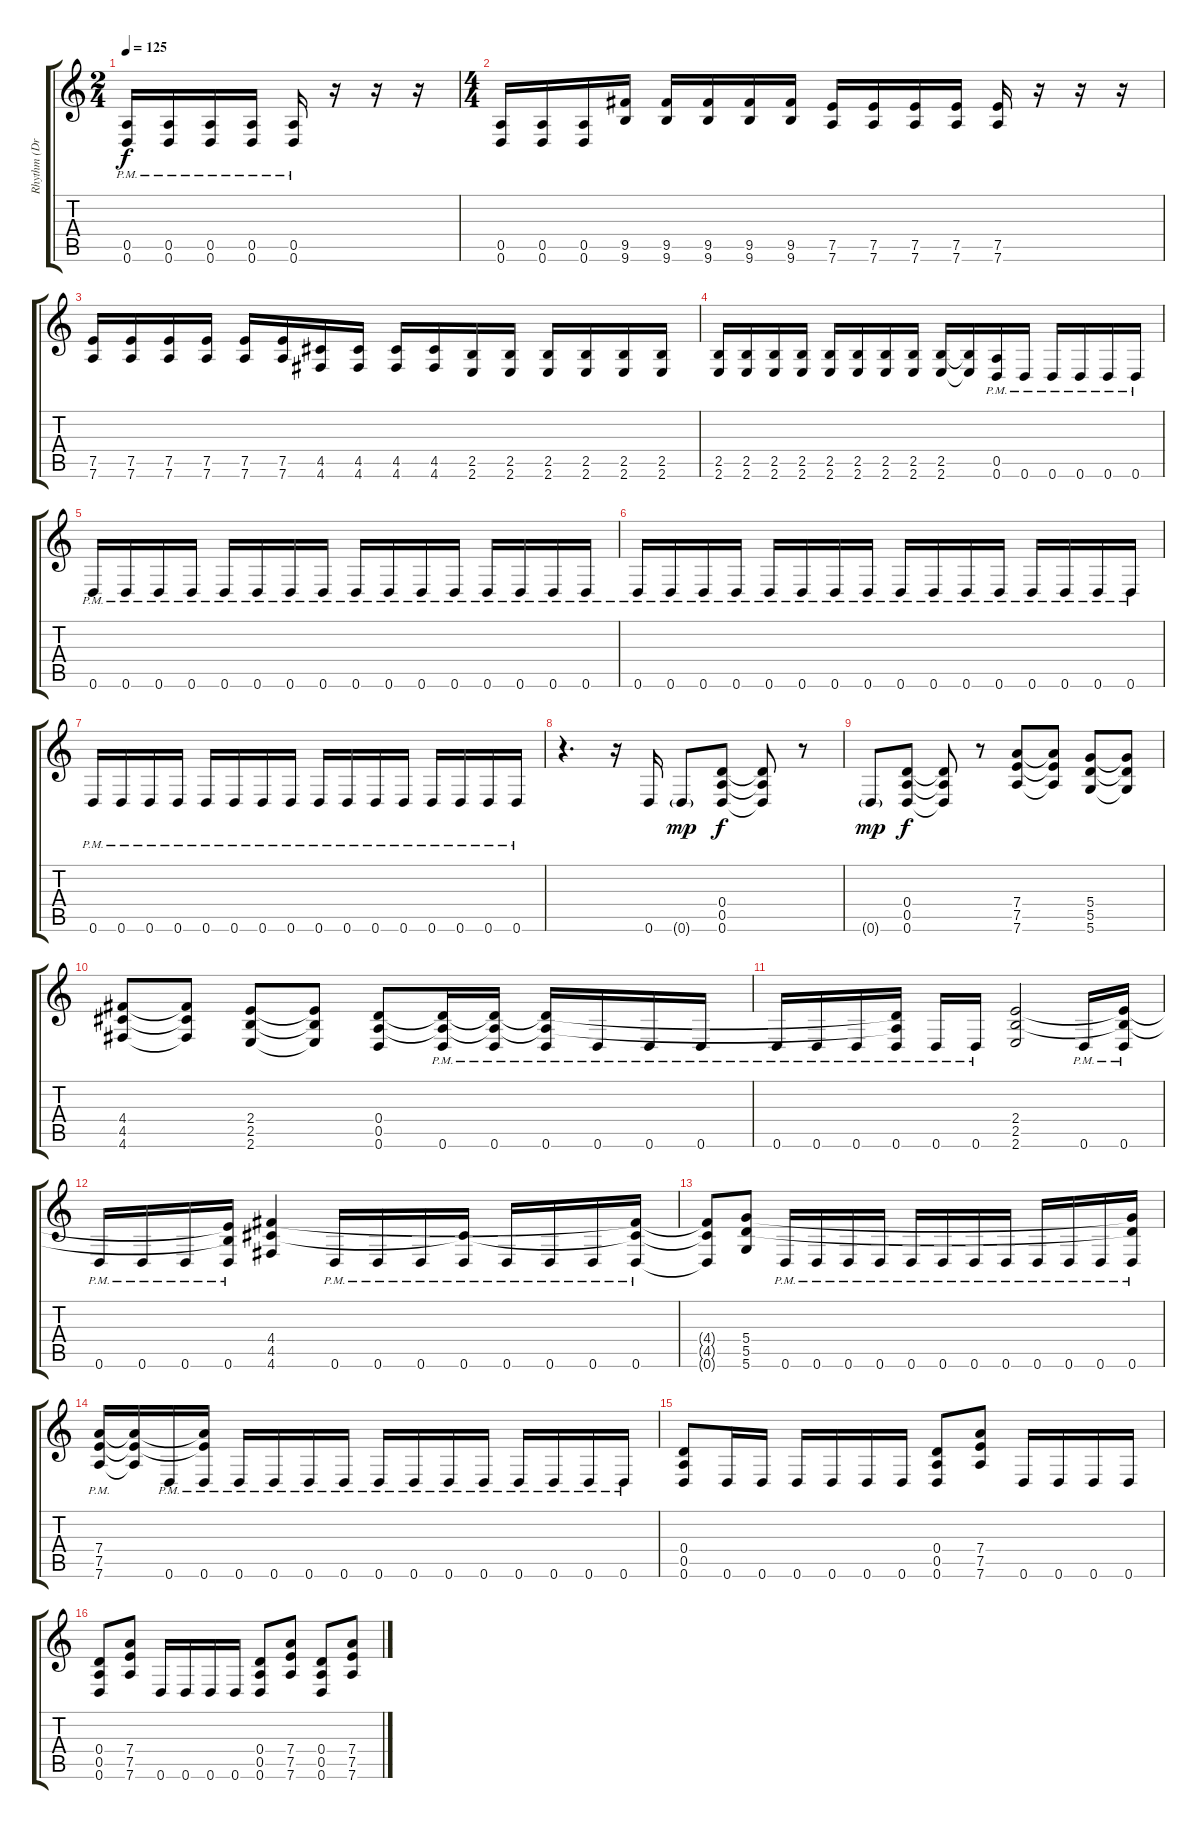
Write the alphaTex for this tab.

\track ("Rhythm (Drop D)" "Rhythm (Dr") {instrument overdrivenguitar}
\staff {score tabs}
\tuning (E4 B3 G3 D3 A2 D2) {hide}
\ts (2 4)
\tempo 125
\clef g2
\ks c
(0.5{pm} 0.6{pm}).16{dy f instrument overdrivenguitar} (0.5{pm} 0.6{pm}).16 (0.5 0.6{pm}).16 (0.5{pm} 0.6).16 (0.5{pm} 0.6).16 r.16 r.16 r.16 |
\ts (4 4)
(0.5 0.6).16 (0.5 0.6).16 (0.5 0.6).16 (9.5 9.6).16 (9.5 9.6).16 (9.5 9.6).16 (9.5 9.6).16 (9.5 9.6).16 (7.5 7.6).16 (7.5 7.6).16 (7.5 7.6).16 (7.5 7.6).16 (7.5 7.6).16 r.16 r.16 r.16 |
(7.5 7.6).16 (7.5 7.6).16 (7.5 7.6).16 (7.5 7.6).16 (7.5 7.6).16 (7.5 7.6).16 (4.5 4.6).16 (4.5 4.6).16 (4.5 4.6).16 (4.5 4.6).16 (2.5 2.6).16 (2.5 2.6).16 (2.5 2.6).16 (2.5 2.6).16 (2.5 2.6).16 (2.5 2.6).16 |
(2.5 2.6).16 (2.5 2.6).16 (2.5 2.6).16 (2.5 2.6).16 (2.5 2.6).16 (2.5 2.6).16 (2.5 2.6).16 (2.5 2.6).16 (2.5 2.6).16 (2.5{t} 2.6{t}).16 (0.5{pm} 0.6).16 0.6{pm}.16 0.6{pm}.16 0.6{pm}.16 0.6{pm}.16 0.6{pm}.16 |
0.6{pm}.16 0.6{pm}.16 0.6{pm}.16 0.6{pm}.16 0.6{pm}.16 0.6{pm}.16 0.6{pm}.16 0.6{pm}.16 0.6{pm}.16 0.6{pm}.16 0.6{pm}.16 0.6{pm}.16 0.6{pm}.16 0.6{pm}.16 0.6{pm}.16 0.6{pm}.16 |
0.6{pm}.16 0.6{pm}.16 0.6{pm}.16 0.6{pm}.16 0.6{pm}.16 0.6{pm}.16 0.6{pm}.16 0.6{pm}.16 0.6{pm}.16 0.6{pm}.16 0.6{pm}.16 0.6{pm}.16 0.6{pm}.16 0.6{pm}.16 0.6{pm}.16 0.6{pm}.16 |
0.6{pm}.16 0.6{pm}.16 0.6{pm}.16 0.6{pm}.16 0.6{pm}.16 0.6{pm}.16 0.6{pm}.16 0.6{pm}.16 0.6{pm}.16 0.6{pm}.16 0.6{pm}.16 0.6{pm}.16 0.6{pm}.16 0.6{pm}.16 0.6{pm}.16 0.6{pm}.16 |
r.4{d} r.16 0.6.16 0.6{g}.8{dy mp} (0.4 0.5 0.6).8{dy f} (0.4{t} 0.5{t} 0.6{t}).8 r.8 |
0.6{g}.8{dy mp} (0.4 0.5 0.6).8{dy f} (0.4{t} 0.5{t} 0.6{t}).8 r.8 (7.4 7.5 7.6).8 (7.4{t} 7.5{t} 7.6{t}).8 (5.4 5.5 5.6).8 (5.4{t} 5.5{t} 5.6{t}).8 |
(4.4 4.5 4.6).8 (4.4{t} 4.5{t} 4.6{t}).8 (2.4 2.5 2.6).8 (2.4{t} 2.5{t} 2.6{t}).8 (0.4 0.5 0.6).8 (0.4{t} 0.5{t} 0.6{pm}).16 (0.4{t} 0.5{t} 0.6{pm}).16 (0.4{t} 0.5{t} 0.6{pm}).16 0.6{pm}.16 0.6{pm}.16 0.6{pm}.16 |
0.6{pm}.16 0.6{pm}.16 0.6{pm}.16 (0.4{t} 0.5{t} 0.6{pm}).16 0.6{pm}.16 0.6{pm}.16 (2.4 2.5 2.6).2 0.6{pm}.16 (2.4{t} 2.5{t} 0.6{pm}).16 |
0.6{pm}.16 0.6{pm}.16 0.6{pm}.16 (2.4{t} 2.5{t} 0.6{pm}).16 (4.4 4.5 4.6).4 0.6{pm}.16 0.6{pm}.16 0.6{pm}.16 (4.5{t} 0.6{pm}).16 0.6{pm}.16 0.6{pm}.16 0.6{pm}.16 (4.4{t} 4.5{t} 0.6{pm}).16 |
(4.4{t} 4.5{t} 0.6{t}).8 (5.4 5.5 5.6).8 0.6{pm}.16 0.6{pm}.16 0.6{pm}.16 0.6{pm}.16 0.6{pm}.16 0.6{pm}.16 0.6{pm}.16 0.6{pm}.16 0.6{pm}.16 0.6{pm}.16 0.6{pm}.16 (5.4{t} 5.5{t} 0.6{pm}).16 |
(7.4 7.5 7.6{pm}).16 (7.4{t} 7.5{t} 7.6{t}).16 0.6{pm}.16 (7.4{t} 7.5{t} 0.6{pm}).16 0.6{pm}.16 0.6{pm}.16 0.6{pm}.16 0.6{pm}.16 0.6{pm}.16 0.6{pm}.16 0.6{pm}.16 0.6{pm}.16 0.6{pm}.16 0.6{pm}.16 0.6{pm}.16 0.6{pm}.16 |
(0.4 0.5 0.6).8 0.6.16 0.6.16 0.6.16 0.6.16 0.6.16 0.6.16 (0.4 0.5 0.6).8 (7.4 7.5 7.6).8 0.6.16 0.6.16 0.6.16 0.6.16 |
(0.4 0.5 0.6).8 (7.4 7.5 7.6).8 0.6.16 0.6.16 0.6.16 0.6.16 (0.4 0.5 0.6).8 (7.4 7.5 7.6).8 (0.4 0.5 0.6).8 (7.4 7.5 7.6).8
